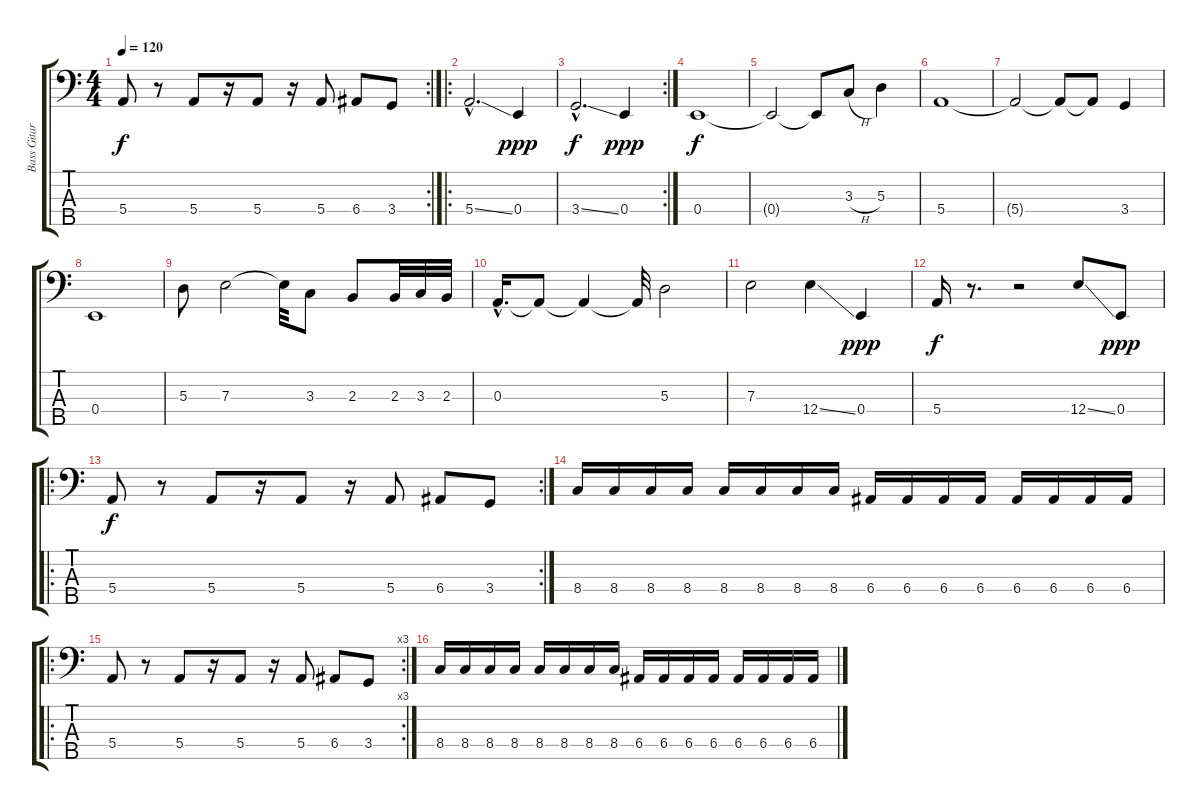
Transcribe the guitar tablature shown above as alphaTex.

\track ("Bass Gitar" "Bass Gitar") {instrument electricbassfinger}
\staff {score tabs}
\tuning (G2 D2 A1 E1 B0) {hide}
\rc 2
\ts (4 4)
\tempo 120
\clef f4
\ks c
5.4.8{dy f} r.8 5.4.8 r.16 5.4.8 r.16 5.4.8 6.4.8 3.4.8 |
\ro
5.4{ss hac}.2{d} 0.4.4{dy ppp} |
\rc 2
3.4{ss hac}.2{d dy f} 0.4.4{dy ppp} |
0.4.1{dy f} |
0.4{t}.2 0.4{t}.8 3.3{h}.8 5.3.4 |
5.4.1 |
5.4{t}.2 5.4{t}.8 5.4{t}.8 3.4.4 |
0.4.1 |
5.3.8 7.3.2 7.3{t}.32 3.3.8 2.3.8 2.3.32 3.3.32 2.3.32 |
0.3{hac}.16{d} 0.3{t}.8 0.3{t}.4 0.3{t}.32 5.3.2 |
7.3.2 12.4{ss}.4 0.4.4{dy ppp} |
5.4.16{dy f} r.8{d} r.2 12.4{ss}.8 0.4.8{dy ppp} |
\ro
\rc 2
5.4.8{dy f} r.8 5.4.8 r.16 5.4.8 r.16 5.4.8 6.4.8 3.4.8 |
8.4.16 8.4.16 8.4.16 8.4.16 8.4.16 8.4.16 8.4.16 8.4.16 6.4.16 6.4.16 6.4.16 6.4.16 6.4.16 6.4.16 6.4.16 6.4.16 |
\ro
\rc 3
5.4.8 r.8 5.4.8 r.16 5.4.8 r.16 5.4.8 6.4.8 3.4.8 |
8.4.16 8.4.16 8.4.16 8.4.16 8.4.16 8.4.16 8.4.16 8.4.16 6.4.16 6.4.16 6.4.16 6.4.16 6.4.16 6.4.16 6.4.16 6.4.16
